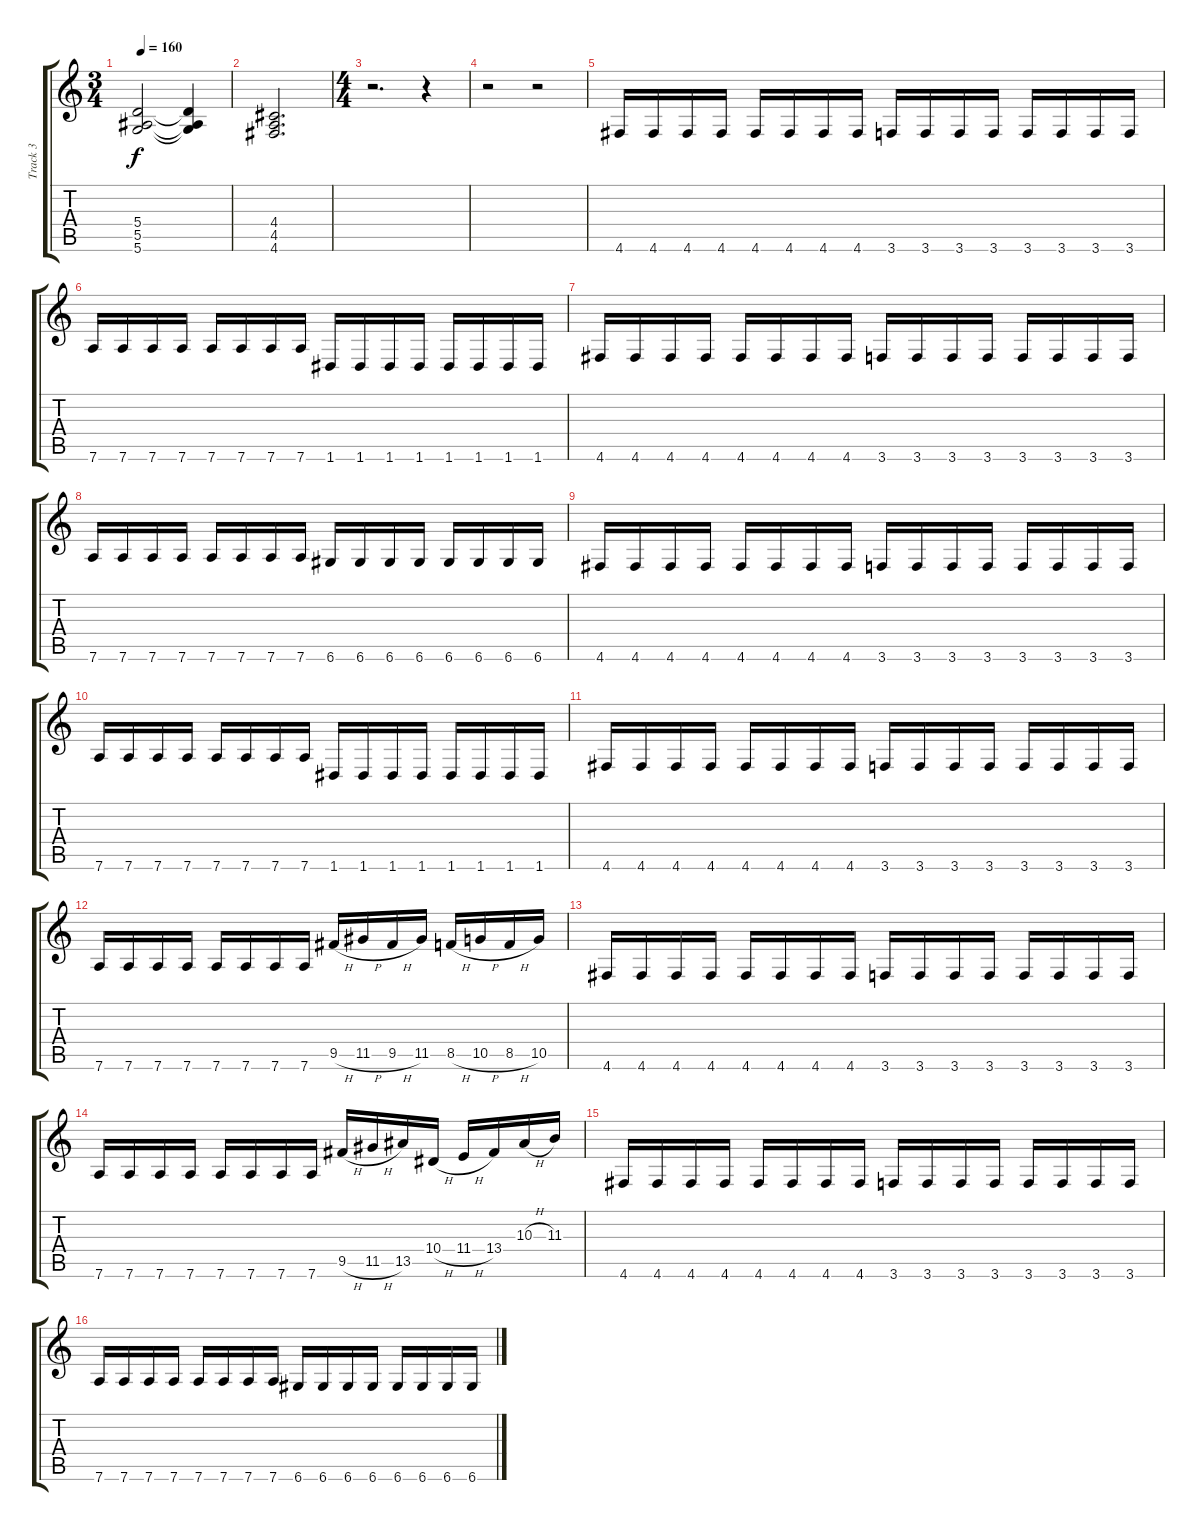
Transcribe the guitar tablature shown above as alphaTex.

\track ("Track 3" "Track 3") {instrument overdrivenguitar}
\staff {score tabs}
\tuning (D4 G3 C3 F2 A2 D2) {hide}
\ts (3 4)
\tempo 160
\clef g2
\ks c
(5.4 5.5 5.6).2{dy f} (5.4{t} 5.5{t} 5.6{t}).4 |
(4.4 4.5 4.6).2{d} |
\ts (4 4)
r.2{d} r.4 |
r.2 r.2 |
4.6.16 4.6.16 4.6.16 4.6.16 4.6.16 4.6.16 4.6.16 4.6.16 3.6.16 3.6.16 3.6.16 3.6.16 3.6.16 3.6.16 3.6.16 3.6.16 |
7.6.16 7.6.16 7.6.16 7.6.16 7.6.16 7.6.16 7.6.16 7.6.16 1.6.16 1.6.16 1.6.16 1.6.16 1.6.16 1.6.16 1.6.16 1.6.16 |
4.6.16 4.6.16 4.6.16 4.6.16 4.6.16 4.6.16 4.6.16 4.6.16 3.6.16 3.6.16 3.6.16 3.6.16 3.6.16 3.6.16 3.6.16 3.6.16 |
7.6.16 7.6.16 7.6.16 7.6.16 7.6.16 7.6.16 7.6.16 7.6.16 6.6.16 6.6.16 6.6.16 6.6.16 6.6.16 6.6.16 6.6.16 6.6.16 |
4.6.16 4.6.16 4.6.16 4.6.16 4.6.16 4.6.16 4.6.16 4.6.16 3.6.16 3.6.16 3.6.16 3.6.16 3.6.16 3.6.16 3.6.16 3.6.16 |
7.6.16 7.6.16 7.6.16 7.6.16 7.6.16 7.6.16 7.6.16 7.6.16 1.6.16 1.6.16 1.6.16 1.6.16 1.6.16 1.6.16 1.6.16 1.6.16 |
4.6.16 4.6.16 4.6.16 4.6.16 4.6.16 4.6.16 4.6.16 4.6.16 3.6.16 3.6.16 3.6.16 3.6.16 3.6.16 3.6.16 3.6.16 3.6.16 |
7.6.16 7.6.16 7.6.16 7.6.16 7.6.16 7.6.16 7.6.16 7.6.16 9.5{h}.16 11.5{h}.16 9.5{h}.16 11.5.16 8.5{h}.16 10.5{h}.16 8.5{h}.16 10.5.16 |
4.6.16 4.6.16 4.6.16 4.6.16 4.6.16 4.6.16 4.6.16 4.6.16 3.6.16 3.6.16 3.6.16 3.6.16 3.6.16 3.6.16 3.6.16 3.6.16 |
7.6.16 7.6.16 7.6.16 7.6.16 7.6.16 7.6.16 7.6.16 7.6.16 9.5{h}.16 11.5{h}.16 13.5.16 10.4{h}.16 11.4{h}.16 13.4.16 10.3{h}.16 11.3.16 |
4.6.16 4.6.16 4.6.16 4.6.16 4.6.16 4.6.16 4.6.16 4.6.16 3.6.16 3.6.16 3.6.16 3.6.16 3.6.16 3.6.16 3.6.16 3.6.16 |
7.6.16 7.6.16 7.6.16 7.6.16 7.6.16 7.6.16 7.6.16 7.6.16 6.6.16 6.6.16 6.6.16 6.6.16 6.6.16 6.6.16 6.6.16 6.6.16
